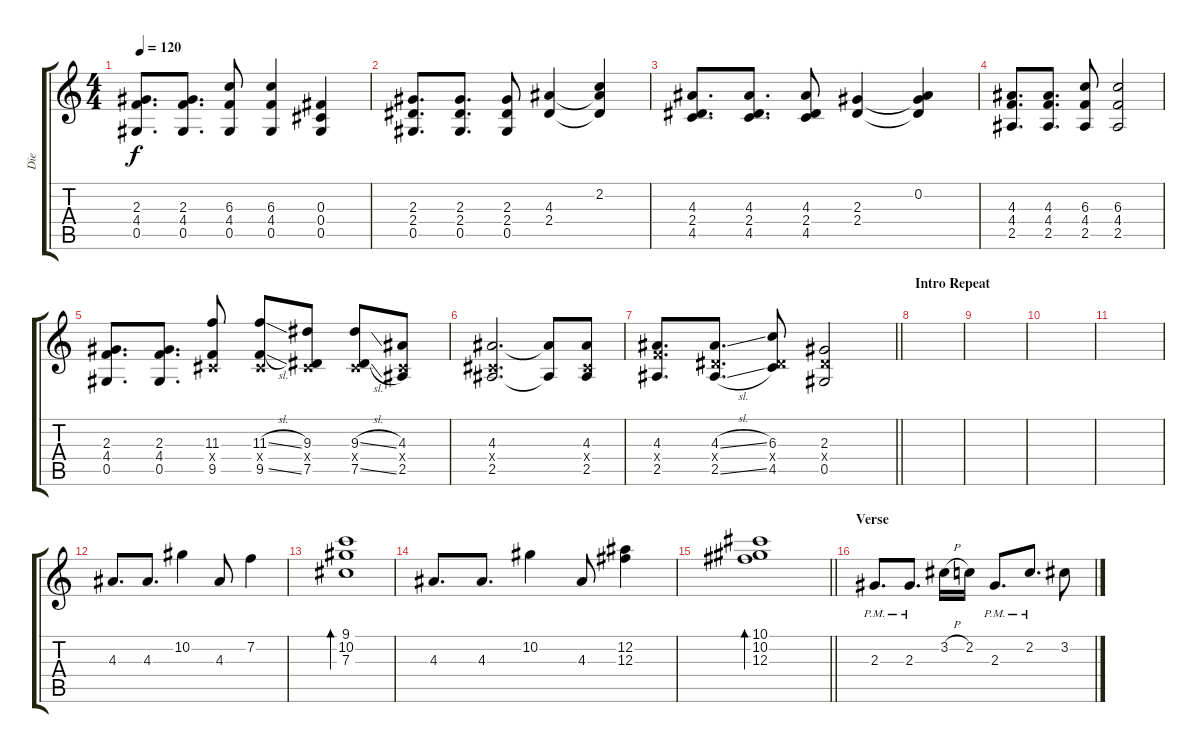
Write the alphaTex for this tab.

\track ("Die" "Die") {instrument distortionguitar}
\staff {score tabs}
\tuning (Eb4 Bb3 Gb3 Db3 Ab2 Db2) {hide}
\ts (4 4)
\tempo 120
\clef g2
\ks c
(2.3 4.4 0.5).8{d dy f} (2.3 4.4 0.5).8{d} (6.3 4.4 0.5).8 (6.3 4.4 0.5).4 (0.3 0.4 0.5).4 |
(2.3 2.4 0.5).8{d} (2.3 2.4 0.5).8{d} (2.3 2.4 0.5).8 (4.3 2.4).4 (2.2 4.3{t} 2.4{t}).4 |
(4.3 2.4 4.5).8{d} (4.3 2.4 4.5).8{d} (4.3 2.4 4.5).8 (2.3 2.4).4 (0.2 2.3{t} 2.4{t}).4 |
(4.3 4.4 2.5).8{d} (4.3 4.4 2.5).8{d} (6.3 4.4 2.5).8 (6.3 4.4 2.5).2 |
(2.3 4.4 0.5).8{d} (2.3 4.4 0.5).8{d} (11.3 0.4{x} 9.5).8 (11.3{sl} 0.4{x} 9.5{sl}).8 (9.3 0.4{x} 7.5).8 (9.3{sl} 0.4{x} 7.5{sl}).8 (4.3 0.4{x} 2.5).8 |
(4.3 0.4{x} 2.5).2{d} (4.3{t} 2.5{t}).8 (4.3 0.4{x} 2.5).8 |
\barLineRight lightlight
(4.3 4.4{x} 2.5).8{d} (4.3{sl} 2.4{x} 2.5{sl}).8{d} (6.3 2.4{x} 4.5).8 (2.3 2.4{x} 0.5).2 |
\section ("" "Intro Repeat")
|
|
|
|
4.3.8{d instrument electricguitarclean} 4.3.8{d} 10.2.4 4.3.8 7.2.4 |
(9.1 10.2 7.3).1{bd 480} |
4.3.8{d} 4.3.8{d} 10.2.4 4.3.8 (12.2 12.3).4 |
\barLineRight lightlight
(10.1 10.2 12.3).1{bd 480} |
\section ("" "Verse")
2.3{pm}.8{d instrument distortionguitar} 2.3{pm}.8{d} 3.2{h}.16 2.2.16 2.3{pm}.8{d} 2.2{pm}.8{d} 3.2.8
